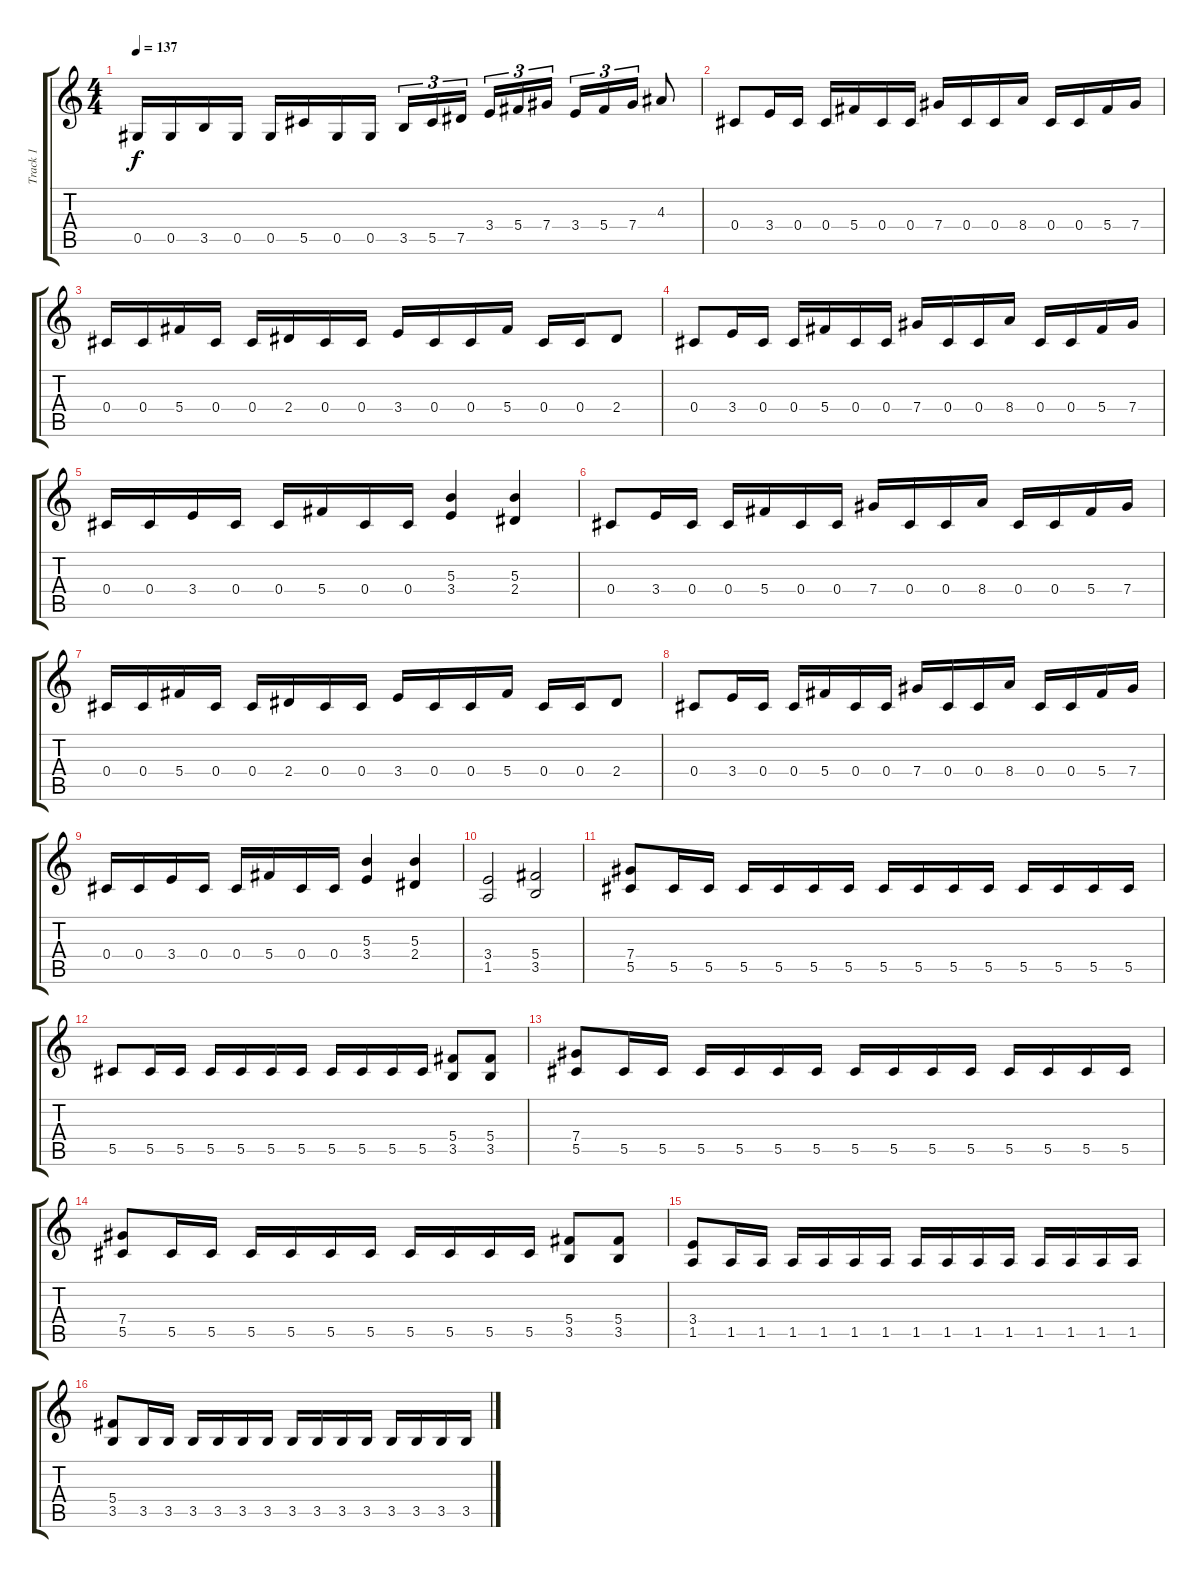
\track ("Track 1" "Track 1") {instrument distortionguitar}
\staff {score tabs}
\tuning (Eb4 Bb3 Gb3 Db3 Ab2 Eb2) {hide}
\ts (4 4)
\tempo 137
\clef g2
\ks c
0.5.16{dy f} 0.5.16 3.5.16 0.5.16 0.5.16 5.5.16 0.5.16 0.5.16 3.5.16{tu (3 2)} 5.5.16{tu (3 2)} 7.5.16{tu (3 2)} 3.4.16{tu (3 2)} 5.4.16{tu (3 2)} 7.4.16{tu (3 2)} 3.4.16{tu (3 2)} 5.4.16{tu (3 2)} 7.4.16{tu (3 2)} 4.3.8 |
0.4.8 3.4.16 0.4.16 0.4.16 5.4.16 0.4.16 0.4.16 7.4.16 0.4.16 0.4.16 8.4.16 0.4.16 0.4.16 5.4.16 7.4.16 |
0.4.16 0.4.16 5.4.16 0.4.16 0.4.16 2.4.16 0.4.16 0.4.16 3.4.16 0.4.16 0.4.16 5.4.16 0.4.16 0.4.16 2.4.8 |
0.4.8 3.4.16 0.4.16 0.4.16 5.4.16 0.4.16 0.4.16 7.4.16 0.4.16 0.4.16 8.4.16 0.4.16 0.4.16 5.4.16 7.4.16 |
0.4.16 0.4.16 3.4.16 0.4.16 0.4.16 5.4.16 0.4.16 0.4.16 (5.3 3.4).4 (5.3 2.4).4 |
0.4.8 3.4.16 0.4.16 0.4.16 5.4.16 0.4.16 0.4.16 7.4.16 0.4.16 0.4.16 8.4.16 0.4.16 0.4.16 5.4.16 7.4.16 |
0.4.16 0.4.16 5.4.16 0.4.16 0.4.16 2.4.16 0.4.16 0.4.16 3.4.16 0.4.16 0.4.16 5.4.16 0.4.16 0.4.16 2.4.8 |
0.4.8 3.4.16 0.4.16 0.4.16 5.4.16 0.4.16 0.4.16 7.4.16 0.4.16 0.4.16 8.4.16 0.4.16 0.4.16 5.4.16 7.4.16 |
0.4.16 0.4.16 3.4.16 0.4.16 0.4.16 5.4.16 0.4.16 0.4.16 (5.3 3.4).4 (5.3 2.4).4 |
(3.4 1.5).2 (5.4 3.5).2 |
(7.4 5.5).8 5.5.16 5.5.16 5.5.16 5.5.16 5.5.16 5.5.16 5.5.16 5.5.16 5.5.16 5.5.16 5.5.16 5.5.16 5.5.16 5.5.16 |
5.5.8 5.5.16 5.5.16 5.5.16 5.5.16 5.5.16 5.5.16 5.5.16 5.5.16 5.5.16 5.5.16 (5.4 3.5).8 (5.4 3.5).8 |
(7.4 5.5).8 5.5.16 5.5.16 5.5.16 5.5.16 5.5.16 5.5.16 5.5.16 5.5.16 5.5.16 5.5.16 5.5.16 5.5.16 5.5.16 5.5.16 |
(7.4 5.5).8 5.5.16 5.5.16 5.5.16 5.5.16 5.5.16 5.5.16 5.5.16 5.5.16 5.5.16 5.5.16 (5.4 3.5).8 (5.4 3.5).8 |
(3.4 1.5).8 1.5.16 1.5.16 1.5.16 1.5.16 1.5.16 1.5.16 1.5.16 1.5.16 1.5.16 1.5.16 1.5.16 1.5.16 1.5.16 1.5.16 |
(5.4 3.5).8 3.5.16 3.5.16 3.5.16 3.5.16 3.5.16 3.5.16 3.5.16 3.5.16 3.5.16 3.5.16 3.5.16 3.5.16 3.5.16 3.5.16
